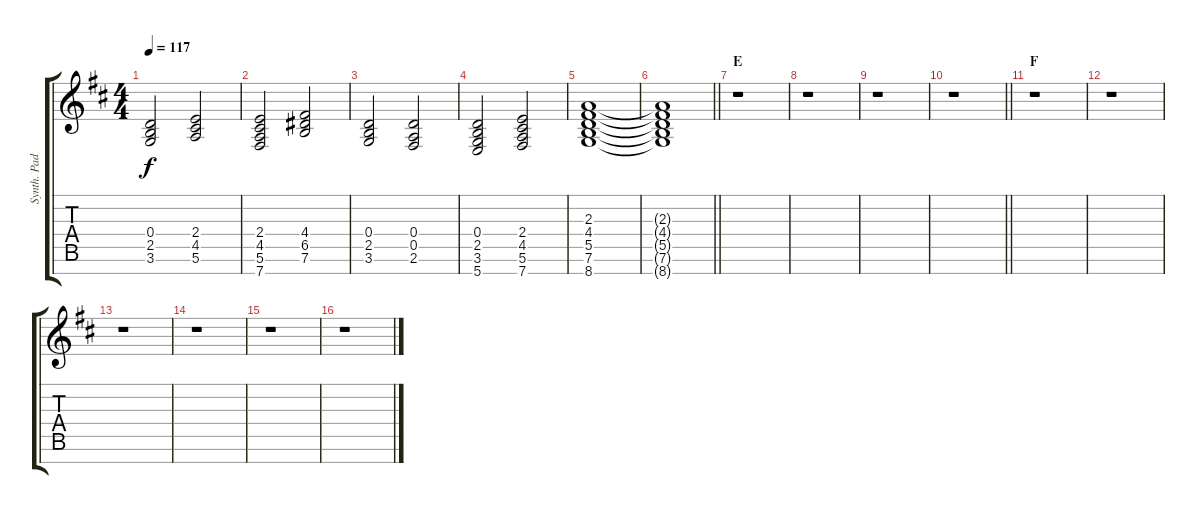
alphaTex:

\track ("Synth. Pad" "Synth. Pad") {instrument pad2warm}
\staff {score tabs}
\tuning (E5 B4 G4 D4 A3 E3 B2) {hide}
\ts (4 4)
\tempo 117
\clef g2
\ks d
(0.4 2.5 3.6).2{dy f} (2.4 4.5 5.6).2 |
(2.4 4.5 5.6 7.7).2 (4.4 6.5 7.6).2 |
(0.4 2.5 3.6).2 (0.4 0.5 2.6).2 |
(0.4 2.5 3.6 5.7).2 (2.4 4.5 5.6 7.7).2 |
(2.3 4.4 5.5 7.6 8.7).1 |
\barLineRight lightlight
(2.3{t} 4.4{t} 5.5{t} 7.6{t} 8.7{t}).1 |
\section ("" "E")
r.1 |
r.1 |
r.1 |
\barLineRight lightlight
r.1 |
\section ("" "F")
r.1 |
r.1 |
r.1 |
r.1 |
r.1 |
r.1
